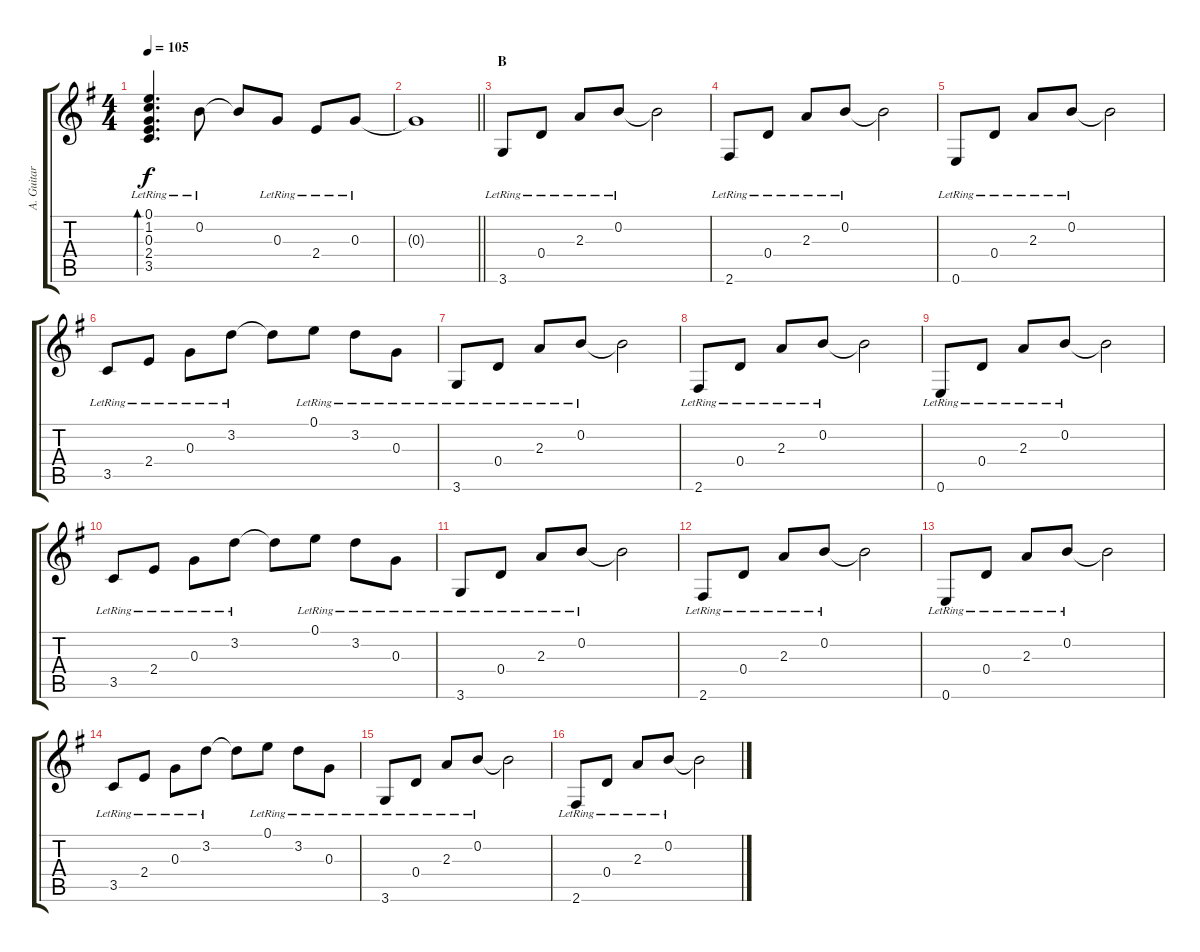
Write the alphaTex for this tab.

\track ("A. Guitar II" "A. Guitar ") {instrument acousticguitarsteel}
\staff {score tabs}
\tuning (E4 B3 G3 D3 A2 E2) {hide}
\ts (4 4)
\tempo 105
\clef g2
\ks g
(0.1{lr} 1.2{lr} 0.3{lr} 2.4{lr} 3.5{lr}).4{d bd 120 dy f} 0.2{lr}.8 0.2{t}.8 0.3{lr}.8 2.4{lr}.8 0.3{lr}.8 |
\barLineRight lightlight
0.3{t}.1 |
\section ("" "B")
3.6{lr}.8 0.4{lr}.8 2.3{lr}.8 0.2{lr}.8 0.2{t}.2 |
2.6{lr}.8 0.4{lr}.8 2.3{lr}.8 0.2{lr}.8 0.2{t}.2 |
0.6{lr}.8 0.4{lr}.8 2.3{lr}.8 0.2{lr}.8 0.2{t}.2 |
3.5{lr}.8 2.4{lr}.8 0.3{lr}.8 3.2{lr}.8 3.2{t}.8 0.1{lr}.8 3.2{lr}.8 0.3{lr}.8 |
3.6{lr}.8 0.4{lr}.8 2.3{lr}.8 0.2{lr}.8 0.2{t}.2 |
2.6{lr}.8 0.4{lr}.8 2.3{lr}.8 0.2{lr}.8 0.2{t}.2 |
0.6{lr}.8 0.4{lr}.8 2.3{lr}.8 0.2{lr}.8 0.2{t}.2 |
3.5{lr}.8 2.4{lr}.8 0.3{lr}.8 3.2{lr}.8 3.2{t}.8 0.1{lr}.8 3.2{lr}.8 0.3{lr}.8 |
3.6{lr}.8 0.4{lr}.8 2.3{lr}.8 0.2{lr}.8 0.2{t}.2 |
2.6{lr}.8 0.4{lr}.8 2.3{lr}.8 0.2{lr}.8 0.2{t}.2 |
0.6{lr}.8 0.4{lr}.8 2.3{lr}.8 0.2{lr}.8 0.2{t}.2 |
3.5{lr}.8 2.4{lr}.8 0.3{lr}.8 3.2{lr}.8 3.2{t}.8 0.1{lr}.8 3.2{lr}.8 0.3{lr}.8 |
3.6{lr}.8 0.4{lr}.8 2.3{lr}.8 0.2{lr}.8 0.2{t}.2 |
2.6{lr}.8 0.4{lr}.8 2.3{lr}.8 0.2{lr}.8 0.2{t}.2
